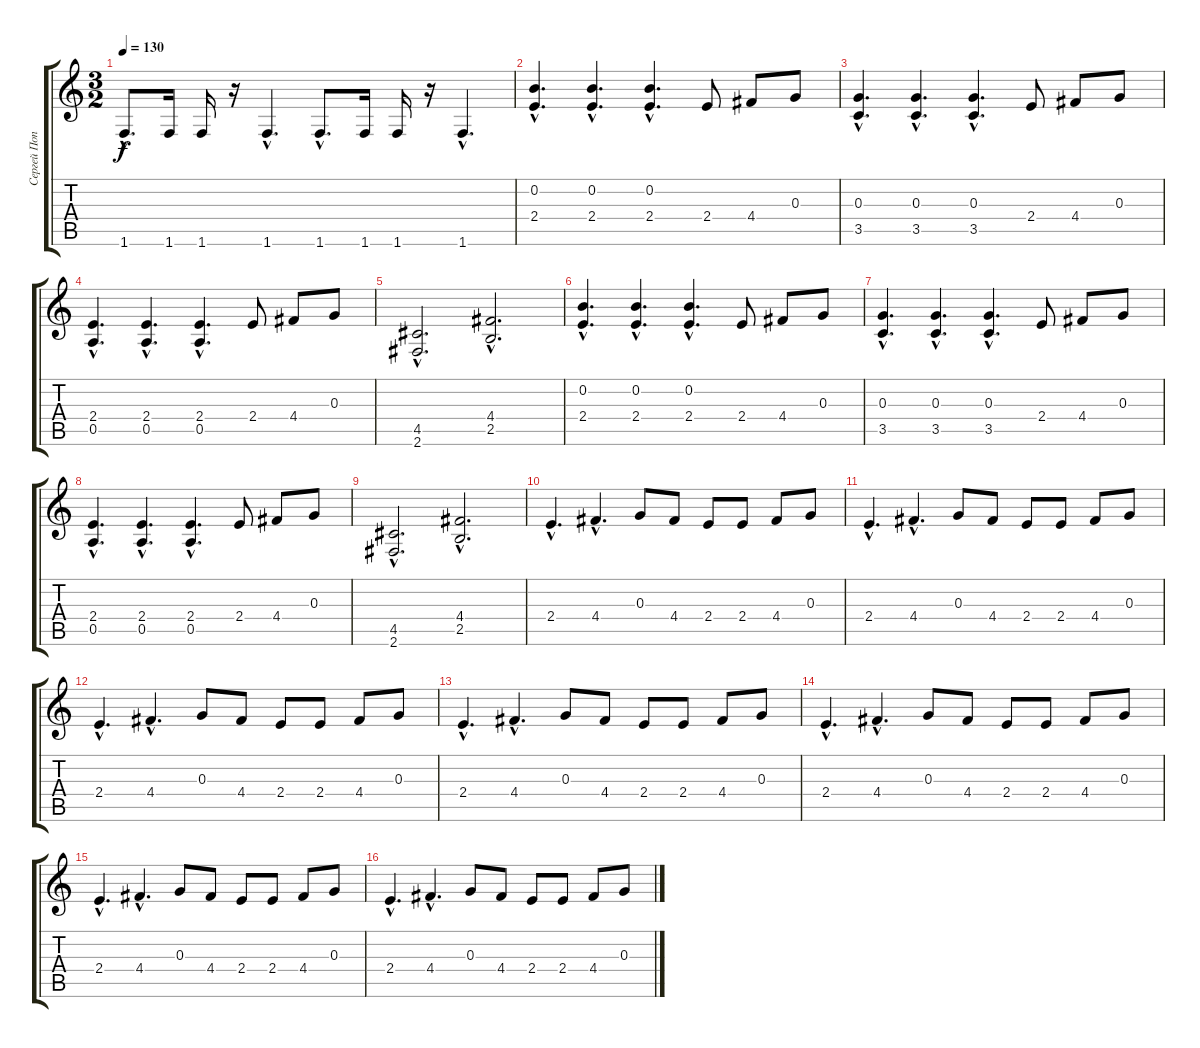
\track ("Сергей Попов" "Сергей Поп") {instrument distortionguitar}
\staff {score tabs}
\tuning (E4 B3 G3 D3 A2 E2) {hide}
\ts (3 2)
\tempo 130
\clef g2
\ks c
1.6{hac}.8{d dy f} 1.6.16 1.6.16 r.16 1.6{hac}.4{d} 1.6{hac}.8{d} 1.6.16 1.6.16 r.16 1.6{hac}.4{d} |
(0.2{hac} 2.4{hac}).4{d} (0.2{hac} 2.4{hac}).4{d} (0.2{hac} 2.4{hac}).4{d} 2.4.8 4.4.8 0.3.8 |
(0.3{hac} 3.5{hac}).4{d} (0.3{hac} 3.5{hac}).4{d} (0.3{hac} 3.5{hac}).4{d} 2.4.8 4.4.8 0.3.8 |
(2.4{hac} 0.5{hac}).4{d} (2.4{hac} 0.5{hac}).4{d} (2.4{hac} 0.5{hac}).4{d} 2.4.8 4.4.8 0.3.8 |
(4.5{hac} 2.6{hac}).2{d} (4.4{hac} 2.5{hac}).2{d} |
(0.2{hac} 2.4{hac}).4{d} (0.2{hac} 2.4{hac}).4{d} (0.2{hac} 2.4{hac}).4{d} 2.4.8 4.4.8 0.3.8 |
(0.3{hac} 3.5{hac}).4{d} (0.3{hac} 3.5{hac}).4{d} (0.3{hac} 3.5{hac}).4{d} 2.4.8 4.4.8 0.3.8 |
(2.4{hac} 0.5{hac}).4{d} (2.4{hac} 0.5{hac}).4{d} (2.4{hac} 0.5{hac}).4{d} 2.4.8 4.4.8 0.3.8 |
(4.5{hac} 2.6{hac}).2{d} (4.4{hac} 2.5{hac}).2{d} |
2.4{hac}.4{d} 4.4{hac}.4{d} 0.3.8 4.4.8 2.4.8 2.4.8 4.4.8 0.3.8 |
2.4{hac}.4{d} 4.4{hac}.4{d} 0.3.8 4.4.8 2.4.8 2.4.8 4.4.8 0.3.8 |
2.4{hac}.4{d} 4.4{hac}.4{d} 0.3.8 4.4.8 2.4.8 2.4.8 4.4.8 0.3.8 |
2.4{hac}.4{d} 4.4{hac}.4{d} 0.3.8 4.4.8 2.4.8 2.4.8 4.4.8 0.3.8 |
2.4{hac}.4{d} 4.4{hac}.4{d} 0.3.8 4.4.8 2.4.8 2.4.8 4.4.8 0.3.8 |
2.4{hac}.4{d} 4.4{hac}.4{d} 0.3.8 4.4.8 2.4.8 2.4.8 4.4.8 0.3.8 |
2.4{hac}.4{d} 4.4{hac}.4{d} 0.3.8 4.4.8 2.4.8 2.4.8 4.4.8 0.3.8
